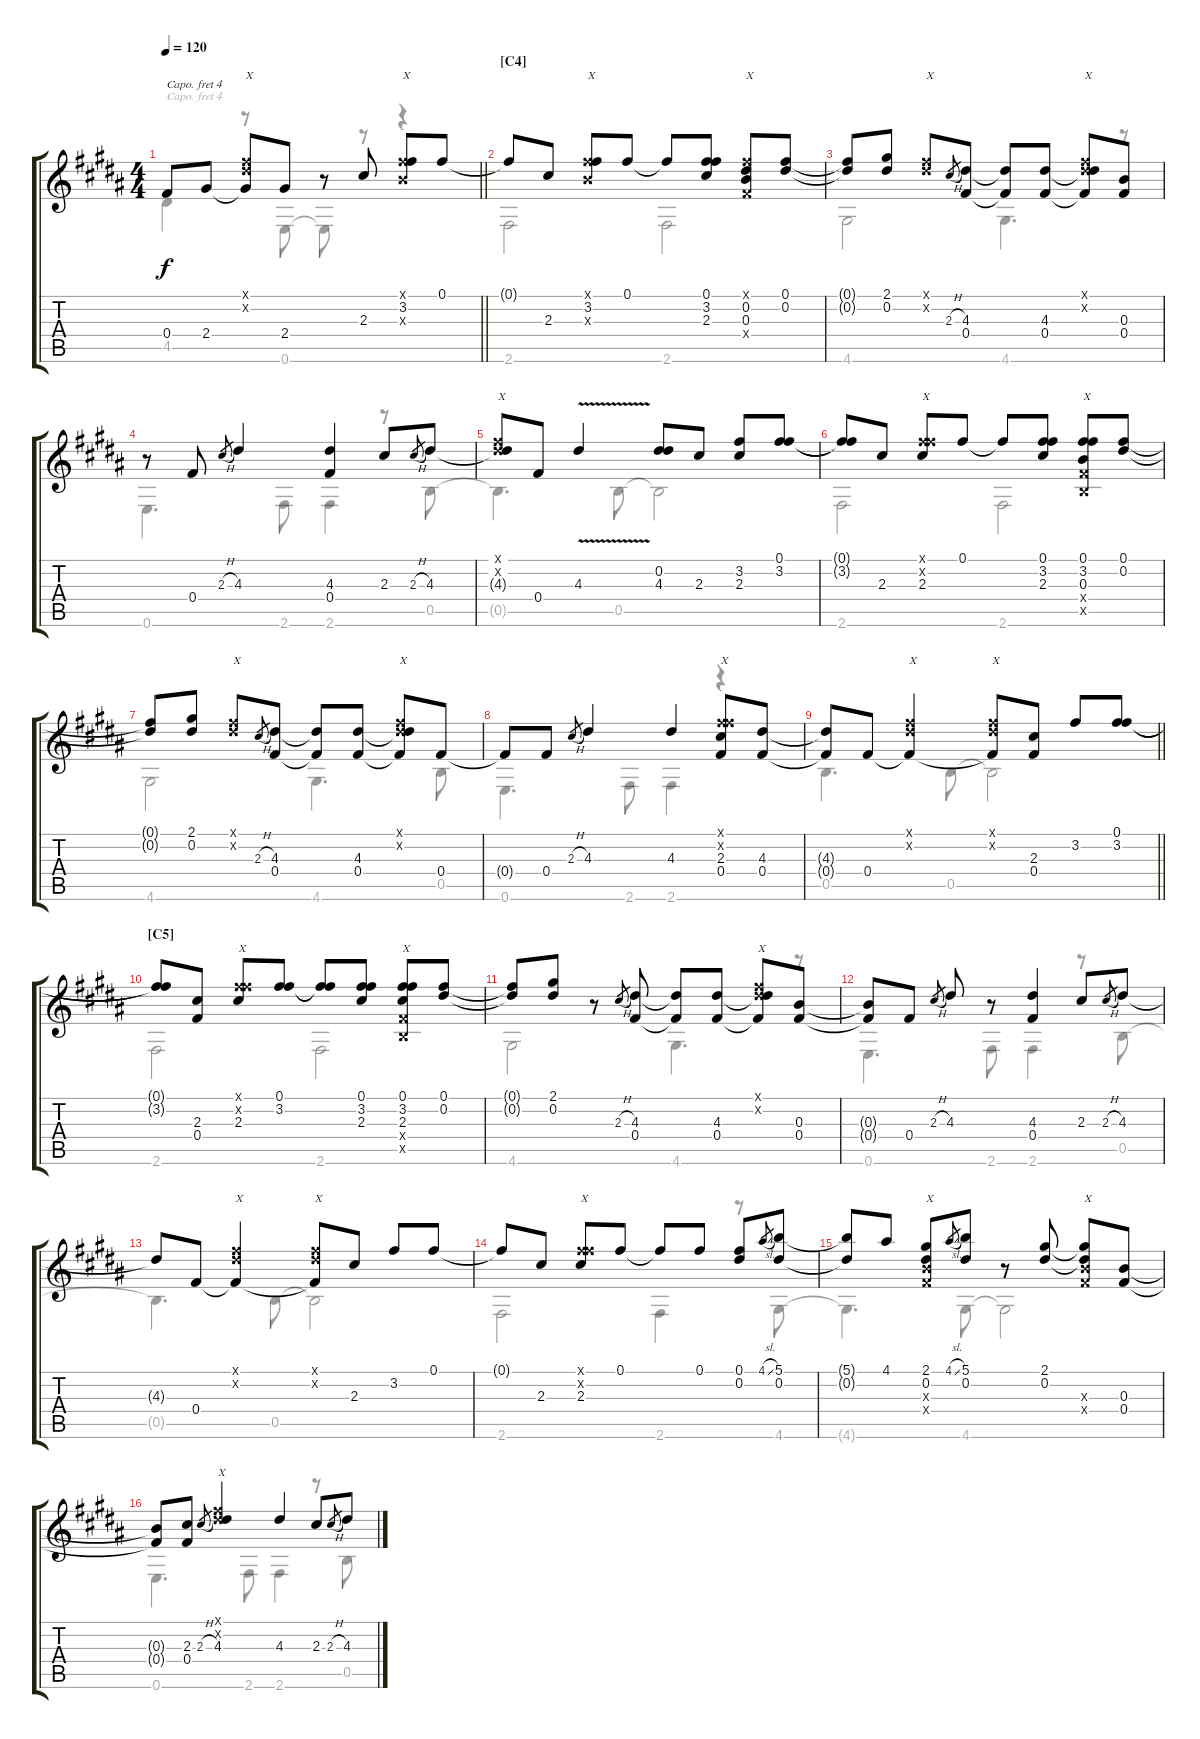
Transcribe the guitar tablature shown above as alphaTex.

\track "" {instrument acousticguitarsteel}
\staff {score tabs}
\capo 4
\tuning (D4 B3 G3 D3 G2 C2) {hide}
\voice
\ts (4 4)
\tempo 120
\clef g2
\barLineRight lightlight
\ks b
0.4{t}.8{dy f} 2.4.8 (0.1{x} 0.2{x} 2.4{t}).8{txt "X"} 2.4.8 r.8 2.3.8 (0.1{x} 3.2 0.3{x}).8{txt "X"} 0.1.8 |
\section ("" "[C4]")
0.1{t}.8 2.3.8 (0.1{x} 3.2 0.3{x}).8{txt "X"} 0.1.8 0.1{t}.8 (0.1 3.2 2.3).8 (0.1{x} 0.2 0.3 0.4{x}).8{txt "X"} (0.1 0.2).8 |
(0.1{t} 0.2{t}).8 (2.1 0.2).8 (0.1{x} 0.2{x}).8{txt "X"} 2.3{h}.8{gr} (4.3 0.4).8 (4.3{t} 0.4{t}).8 (4.3 0.4).8 (0.1{x} 0.2{x} 4.3{t} 0.4{t}).8{txt "X"} (0.3 0.4).8 |
r.8 0.4.8 2.3{h}.8{gr} 4.3.4 (4.3 0.4).4 2.3.8 2.3{h}.8{gr} 4.3.8 |
(0.1{x} 0.2{x} 4.3{t}).8{txt "X"} 0.4.8 4.3{v}.4 (0.2 4.3).8 2.3.8 (3.2 2.3).8 (0.1 3.2).8 |
(0.1{t} 3.2{t}).8 2.3.8 (0.1{x} 3.2{x} 2.3).8{txt "X"} 0.1.8 0.1{t}.8 (0.1 3.2 2.3).8 (0.1 3.2 0.3 0.4{x} 0.5{x}).8{txt "X"} (0.1 0.2).8 |
(0.1{t} 0.2{t}).8 (2.1 0.2).8 (0.1{x} 0.2{x}).8{txt "X"} 2.3{h}.8{gr} (4.3 0.4).8 (4.3{t} 0.4{t}).8 (4.3 0.4).8 (0.1{x} 0.2{x} 4.3{t} 0.4{t}).8{txt "X"} 0.4.8 |
0.4{t}.8 0.4.8 2.3{h}.8{gr} 4.3.4 4.3.4 (0.1{x} 3.2{x} 2.3 0.4).8{txt "X"} (4.3 0.4).8 |
\barLineRight lightlight
(4.3{t} 0.4{t}).8 0.4.8 (0.1{x} 0.2{x} 0.4{t}).4{txt "X"} (0.1{x} 0.2{x} 0.4{t}).8{txt "X"} (2.3 0.4).8 3.2.8 (0.1 3.2).8 |
\section ("" "[C5]")
(0.1{t} 3.2{t}).8 (2.3 0.4).8 (0.1{x} 3.2{x} 2.3).8{txt "X"} (0.1 3.2).8 (0.1{t} 3.2{t}).8 (0.1 3.2 2.3).8 (0.1 3.2 2.3 0.4{x} 0.5{x}).8{txt "X"} (0.1 0.2).8 |
(0.1{t} 0.2{t}).8 (2.1 0.2).8 r.8 2.3{h}.8{gr} (4.3 0.4).8 (4.3{t} 0.4{t}).8 (4.3 0.4).8 (0.1{x} 0.2{x} 4.3{t} 0.4{t}).8{txt "X"} (0.3 0.4).8 |
(0.3{t} 0.4{t}).8 0.4.8 2.3{h}.8{gr} 4.3.8 r.8 (4.3 0.4).4 2.3.8 2.3{h}.8{gr} 4.3.8 |
4.3{t}.8 0.4.8 (0.1{x} 0.2{x} 0.4{t}).4{txt "X"} (0.1{x} 0.2{x} 0.4{t}).8{txt "X"} 2.3.8 3.2.8 0.1.8 |
0.1{t}.8 2.3.8 (0.1{x} 3.2{x} 2.3).8{txt "X"} 0.1.8 0.1{t}.8 0.1.8 (0.1 0.2).8 4.1{sl}.8{gr} (5.1 0.2).8 |
(5.1{t} 0.2{t}).8 4.1.8 (2.1 0.2 0.3{x} 0.4{x}).8{txt "X"} 4.1{sl}.8{gr} (5.1 0.2).8 r.8 (2.1 0.2).8 (2.1{t} 0.2{t} 0.3{x} 0.4{x}).8{txt "X"} (0.3 0.4).8 |
(0.3{t} 0.4{t}).8 (2.3 0.4).8 2.3{h}.8{gr} (0.1{x} 0.2{x} 4.3).4{txt "X"} 4.3.4 2.3.8 2.3{h}.8{gr} 4.3.8
\voice
\clef g2
\ottava regular
\simile none
\barLineRight lightlight
\ks b
4.5{t}.4{dy f} r.8 0.6.8 0.6{t}.8 r.8 r.4 |
2.6.2 2.6.2 |
4.6.2 4.6.4{d} r.8 |
0.6.4{d} 2.6.8 2.6.4 r.8 0.5.8 |
0.5{t}.4{d} 0.5.8 0.5{t}.2 |
2.6.2 2.6.2 |
4.6.2 4.6.4{d} 0.5.8 |
0.6.4{d} 2.6.8 2.6.4 r.4 |
\barLineRight lightlight
0.5.4{d} 0.5.8 0.5{t}.2 |
2.6.2 2.6.2 |
4.6.2 4.6.4{d} r.8 |
0.6.4{d} 2.6.8 2.6.4 r.8 0.5.8 |
0.5{t}.4{d} 0.5.8 0.5{t}.2 |
2.6.2 2.6.4 r.8 4.6.8 |
4.6{t}.4{d} 4.6.8 4.6{t}.2 |
0.6.4{d} 2.6.8 2.6.4 r.8 0.5.8
